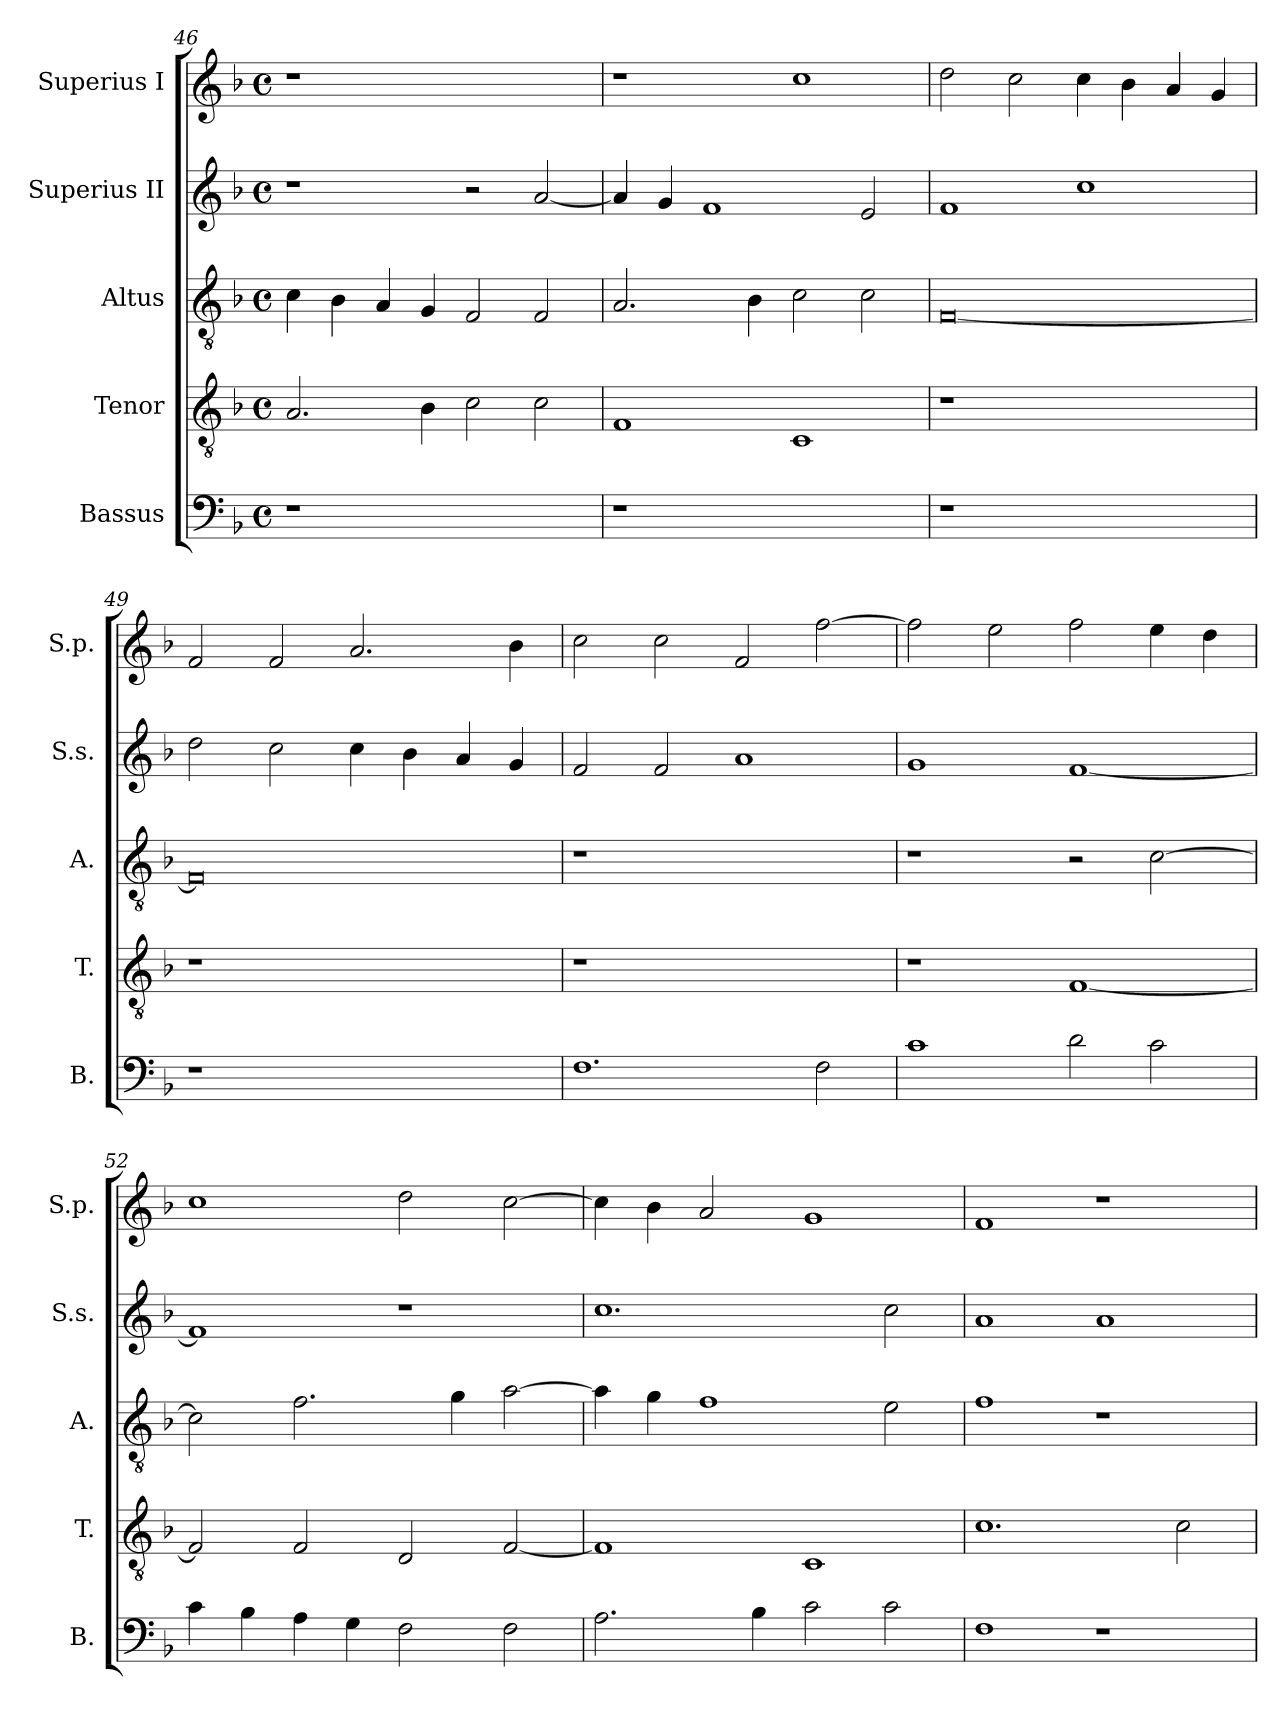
**kern	**kern	**kern	**kern	**kern
*part5	*part4	*part3	*part2	*part1
*staff5	*staff4	*staff3	*staff2	*staff1
*I"Bassus	*I"Tenor	*I"Altus	*I"Superius II	*I"Superius I
*I'B.	*I'T.	*I'A.	*I'S.s.	*I'S.p.
*clefF4	*clefGv2	*clefGv2	*clefG2	*clefG2
*	*ITrd7c12	*ITrd7c12	*	*
*k[b-]	*k[b-]	*k[b-]	*k[b-]	*k[b-]
*F:	*F:	*F:	*F:	*F:
*M4/4	*M4/4	*M4/4	*M4/4	*M4/4
*met(c)	*met(c)	*met(c)	*met(c)	*met(c)
=46	=46	=46	=46	=46
!LO:N:vis=1	!	!	!	!LO:N:vis=1
1r	2.AAi/	4Ci\	1r	1r
.	.	4BB-i\	.	.
.	.	4AAi/	.	.
.	4BB-i\	4GGi/	.	.
1ryy	2Ci\	2FFi/	2r	1ryy
.	2Ci\	2FFi/	[<2ai/	.
=47	=47	=47	=47	=47
!LO:N:vis=1	!	!	!	!
1r	1FFi	2.AAi/	4ai/]	1r
.	.	.	4gi/	.
.	.	.	1fi	.
.	.	4BB-i\	.	.
1ryy	1CCi	2Ci\	.	1cci
.	.	2Ci\	2ei/	.
=48	=48	=48	=48	=48
!LO:N:vis=1	!LO:N:vis=1	!	!	!
1r	1r	[<0FFi	1fi	2ddi\
.	.	.	.	2cci\
1ryy	1ryy	.	1cci	4cci\
.	.	.	.	4b-i\
.	.	.	.	4ai/
.	.	.	.	4gi/
!!LO:PB:g=z
=49	=49	=49	=49	=49
!LO:N:vis=1	!LO:N:vis=1	!	!	!
1r	1r	0FFi]	2ddi\	2fi/
.	.	.	2cci\	2fi/
1ryy	1ryy	.	4cci\	2.ai/
.	.	.	4b-i\	.
.	.	.	4ai/	.
.	.	.	4gi/	4b-i\
=50	=50	=50	=50	=50
!	!LO:N:vis=1	!LO:N:vis=1	!	!
1.Fi	1r	1r	2fi/	2cci\
.	.	.	2fi/	2cci\
.	1ryy	1ryy	1ai	2fi/
2Fi\	.	.	.	[>2ffi\
=51	=51	=51	=51	=51
1ci	1r	1r	1gi	2ffi\]
.	.	.	.	2eei\
2di\	[<1FFi	2r	[<1fi	2ffi\
2ci\	.	[>2Ci\	.	4eei\
.	.	.	.	4ddi\
=52	=52	=52	=52	=52
4ci\	2FFi/]	2Ci\]	1fi]	1cci
4B-i\	.	.	.	.
4Ai\	2FFi/	2.Fi\	.	.
4Gi\	.	.	.	.
2Fi\	2DDi/	.	1r	2ddi\
.	.	4Gi\	.	.
2Fi\	[<2FFi/	[>2Ai\	.	[>2cci\
!!LO:LB:g=z
=53	=53	=53	=53	=53
2.Ai\	1FFi]	4Ai\]	1.cci	4cci\]
.	.	4Gi\	.	4b-i\
.	.	1Fi	.	2ai/
4B-i\	.	.	.	.
2ci\	1CCi	.	.	1gi
2ci\	.	2Ei\	2cci\	.
=54	=54	=54	=54	=54
1Fi	1.Ci	1Fi	1ai	1fi
1r	.	1r	1ai	1r
.	2Ci\	.	.	.
=	=	=	=	=
*-	*-	*-	*-	*-
